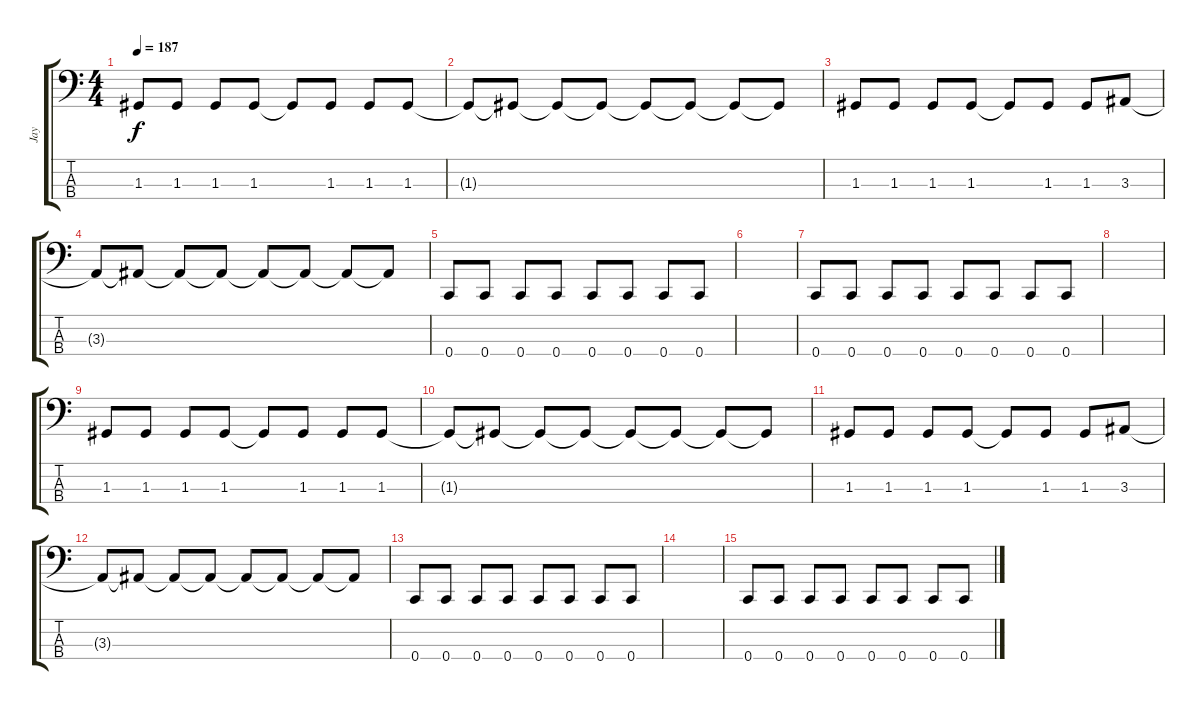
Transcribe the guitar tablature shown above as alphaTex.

\track ("Jay" "Jay") {instrument electricbasspick}
\staff {score tabs}
\tuning (F2 C2 G1 C1) {hide}
\ts (4 4)
\tempo 187
\clef f4
\ks c
1.3.8{dy f} 1.3.8 1.3.8 1.3.8 1.3{t}.8 1.3.8 1.3.8 1.3.8 |
1.3{t}.8 1.3{t}.8 1.3{t}.8 1.3{t}.8 1.3{t}.8 1.3{t}.8 1.3{t}.8 1.3{t}.8 |
1.3.8 1.3.8 1.3.8 1.3.8 1.3{t}.8 1.3.8 1.3.8 3.3.8 |
3.3{t}.8 3.3{t}.8 3.3{t}.8 3.3{t}.8 3.3{t}.8 3.3{t}.8 3.3{t}.8 3.3{t}.8 |
0.4.8 0.4.8 0.4.8 0.4.8 0.4.8 0.4.8 0.4.8 0.4.8 |
|
0.4.8 0.4.8 0.4.8 0.4.8 0.4.8 0.4.8 0.4.8 0.4.8 |
|
1.3.8 1.3.8 1.3.8 1.3.8 1.3{t}.8 1.3.8 1.3.8 1.3.8 |
1.3{t}.8 1.3{t}.8 1.3{t}.8 1.3{t}.8 1.3{t}.8 1.3{t}.8 1.3{t}.8 1.3{t}.8 |
1.3.8 1.3.8 1.3.8 1.3.8 1.3{t}.8 1.3.8 1.3.8 3.3.8 |
3.3{t}.8 3.3{t}.8 3.3{t}.8 3.3{t}.8 3.3{t}.8 3.3{t}.8 3.3{t}.8 3.3{t}.8 |
0.4.8 0.4.8 0.4.8 0.4.8 0.4.8 0.4.8 0.4.8 0.4.8 |
|
0.4.8 0.4.8 0.4.8 0.4.8 0.4.8 0.4.8 0.4.8 0.4.8
